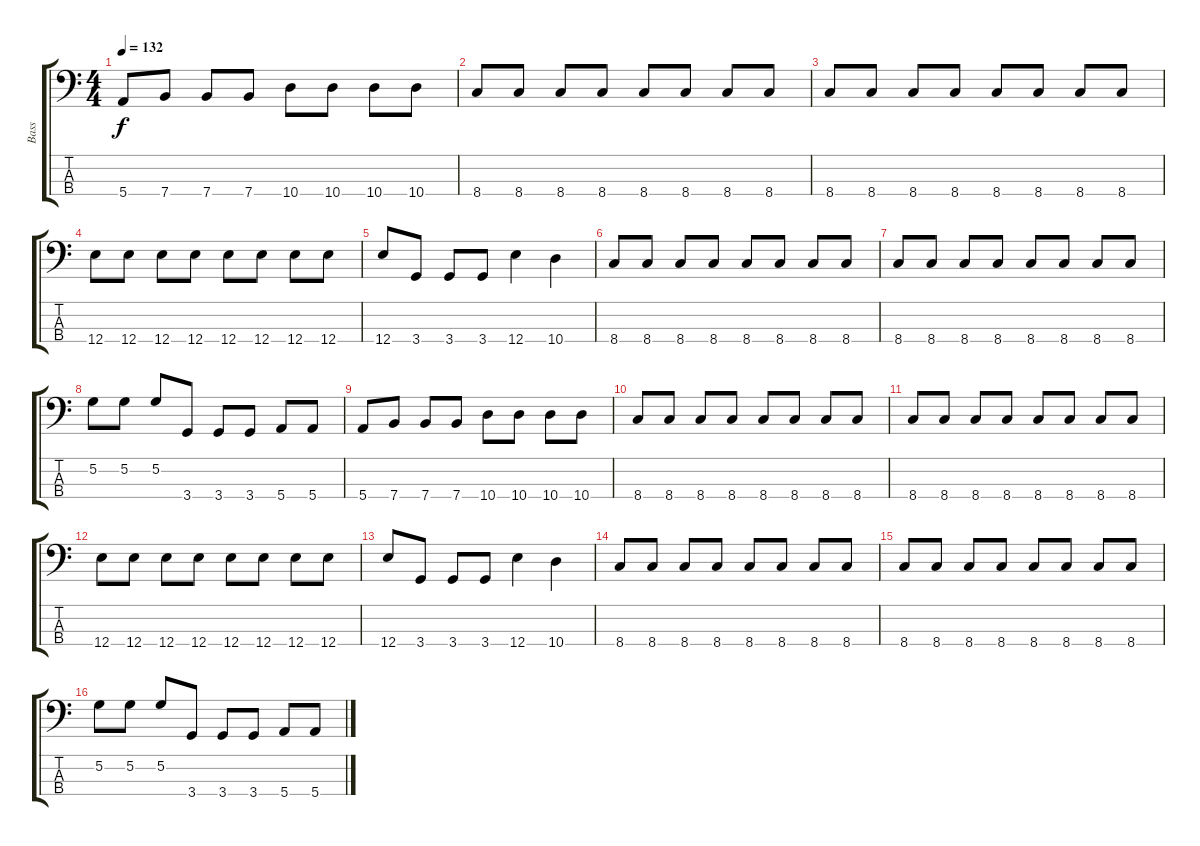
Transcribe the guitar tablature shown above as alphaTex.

\track ("Bass" "Bass") {instrument electricbasspick}
\staff {score tabs}
\tuning (G2 D2 A1 E1) {hide}
\ts (4 4)
\tempo 132
\clef f4
\ks c
5.4.8{dy f} 7.4.8 7.4.8 7.4.8 10.4.8 10.4.8 10.4.8 10.4.8 |
8.4.8 8.4.8 8.4.8 8.4.8 8.4.8 8.4.8 8.4.8 8.4.8 |
8.4.8 8.4.8 8.4.8 8.4.8 8.4.8 8.4.8 8.4.8 8.4.8 |
12.4.8 12.4.8 12.4.8 12.4.8 12.4.8 12.4.8 12.4.8 12.4.8 |
12.4.8 3.4.8 3.4.8 3.4.8 12.4.4 10.4.4 |
8.4.8 8.4.8 8.4.8 8.4.8 8.4.8 8.4.8 8.4.8 8.4.8 |
8.4.8 8.4.8 8.4.8 8.4.8 8.4.8 8.4.8 8.4.8 8.4.8 |
5.2.8 5.2.8 5.2.8 3.4.8 3.4.8 3.4.8 5.4.8 5.4.8 |
5.4.8 7.4.8 7.4.8 7.4.8 10.4.8 10.4.8 10.4.8 10.4.8 |
8.4.8 8.4.8 8.4.8 8.4.8 8.4.8 8.4.8 8.4.8 8.4.8 |
8.4.8 8.4.8 8.4.8 8.4.8 8.4.8 8.4.8 8.4.8 8.4.8 |
12.4.8 12.4.8 12.4.8 12.4.8 12.4.8 12.4.8 12.4.8 12.4.8 |
12.4.8 3.4.8 3.4.8 3.4.8 12.4.4 10.4.4 |
8.4.8 8.4.8 8.4.8 8.4.8 8.4.8 8.4.8 8.4.8 8.4.8 |
8.4.8 8.4.8 8.4.8 8.4.8 8.4.8 8.4.8 8.4.8 8.4.8 |
5.2.8 5.2.8 5.2.8 3.4.8 3.4.8 3.4.8 5.4.8 5.4.8
